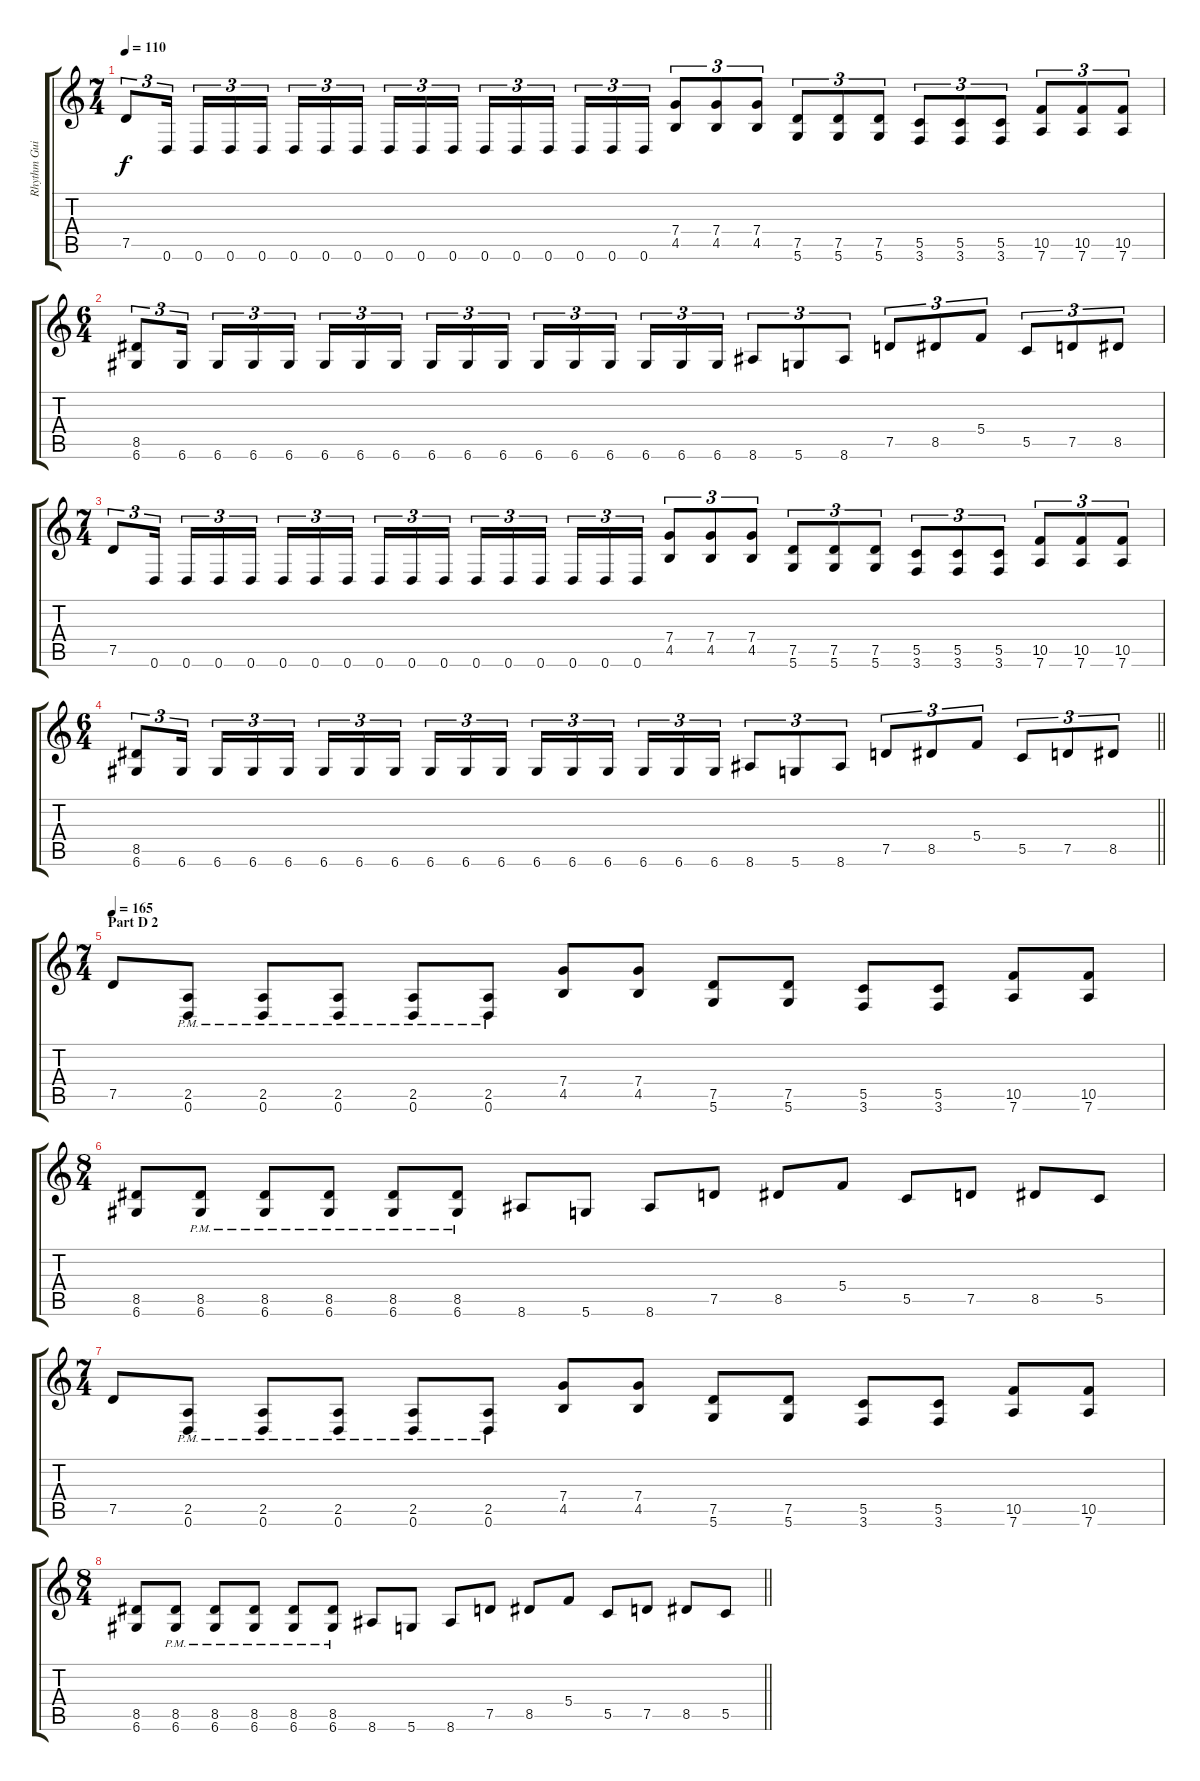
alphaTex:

\track ("Rhythm Guitar" "Rhythm Gui") {instrument distortionguitar}
\staff {score tabs}
\tuning (D4 A3 F3 C3 G2 D2) {hide}
\ts (7 4)
\tempo 110
\clef g2
\ks c
7.5.8{tu (3 2) dy f} 0.6.16{tu (3 2) beam splitsecondary} 0.6.16{tu (3 2)} 0.6.16{tu (3 2)} 0.6.16{tu (3 2)} 0.6.16{tu (3 2)} 0.6.16{tu (3 2)} 0.6.16{tu (3 2) beam splitsecondary} 0.6.16{tu (3 2)} 0.6.16{tu (3 2)} 0.6.16{tu (3 2)} 0.6.16{tu (3 2)} 0.6.16{tu (3 2)} 0.6.16{tu (3 2) beam splitsecondary} 0.6.16{tu (3 2)} 0.6.16{tu (3 2)} 0.6.16{tu (3 2)} (7.4 4.5).8{tu (3 2)} (7.4 4.5).8{tu (3 2)} (7.4 4.5).8{tu (3 2)} (7.5 5.6).8{tu (3 2)} (7.5 5.6).8{tu (3 2)} (7.5 5.6).8{tu (3 2)} (5.5 3.6).8{tu (3 2)} (5.5 3.6).8{tu (3 2)} (5.5 3.6).8{tu (3 2)} (10.5 7.6).8{tu (3 2)} (10.5 7.6).8{tu (3 2)} (10.5 7.6).8{tu (3 2)} |
\ts (6 4)
(8.5 6.6).8{tu (3 2)} 6.6.16{tu (3 2) beam splitsecondary} 6.6.16{tu (3 2)} 6.6.16{tu (3 2)} 6.6.16{tu (3 2) beam splitsecondary} 6.6.16{tu (3 2)} 6.6.16{tu (3 2)} 6.6.16{tu (3 2) beam splitsecondary} 6.6.16{tu (3 2)} 6.6.16{tu (3 2)} 6.6.16{tu (3 2) beam splitsecondary} 6.6.16{tu (3 2)} 6.6.16{tu (3 2)} 6.6.16{tu (3 2) beam splitsecondary} 6.6.16{tu (3 2)} 6.6.16{tu (3 2)} 6.6.16{tu (3 2)} 8.6.8{tu (3 2)} 5.6.8{tu (3 2)} 8.6.8{tu (3 2)} 7.5.8{tu (3 2)} 8.5.8{tu (3 2)} 5.4.8{tu (3 2)} 5.5.8{tu (3 2)} 7.5.8{tu (3 2)} 8.5.8{tu (3 2)} |
\ts (7 4)
7.5.8{tu (3 2)} 0.6.16{tu (3 2) beam splitsecondary} 0.6.16{tu (3 2)} 0.6.16{tu (3 2)} 0.6.16{tu (3 2)} 0.6.16{tu (3 2)} 0.6.16{tu (3 2)} 0.6.16{tu (3 2) beam splitsecondary} 0.6.16{tu (3 2)} 0.6.16{tu (3 2)} 0.6.16{tu (3 2)} 0.6.16{tu (3 2)} 0.6.16{tu (3 2)} 0.6.16{tu (3 2) beam splitsecondary} 0.6.16{tu (3 2)} 0.6.16{tu (3 2)} 0.6.16{tu (3 2)} (7.4 4.5).8{tu (3 2)} (7.4 4.5).8{tu (3 2)} (7.4 4.5).8{tu (3 2)} (7.5 5.6).8{tu (3 2)} (7.5 5.6).8{tu (3 2)} (7.5 5.6).8{tu (3 2)} (5.5 3.6).8{tu (3 2)} (5.5 3.6).8{tu (3 2)} (5.5 3.6).8{tu (3 2)} (10.5 7.6).8{tu (3 2)} (10.5 7.6).8{tu (3 2)} (10.5 7.6).8{tu (3 2)} |
\ts (6 4)
\barLineRight lightlight
(8.5 6.6).8{tu (3 2)} 6.6.16{tu (3 2) beam splitsecondary} 6.6.16{tu (3 2)} 6.6.16{tu (3 2)} 6.6.16{tu (3 2) beam splitsecondary} 6.6.16{tu (3 2)} 6.6.16{tu (3 2)} 6.6.16{tu (3 2) beam splitsecondary} 6.6.16{tu (3 2)} 6.6.16{tu (3 2)} 6.6.16{tu (3 2) beam splitsecondary} 6.6.16{tu (3 2)} 6.6.16{tu (3 2)} 6.6.16{tu (3 2) beam splitsecondary} 6.6.16{tu (3 2)} 6.6.16{tu (3 2)} 6.6.16{tu (3 2)} 8.6.8{tu (3 2)} 5.6.8{tu (3 2)} 8.6.8{tu (3 2)} 7.5.8{tu (3 2)} 8.5.8{tu (3 2)} 5.4.8{tu (3 2)} 5.5.8{tu (3 2)} 7.5.8{tu (3 2)} 8.5.8{tu (3 2)} |
\ts (7 4)
\section ("" "Part D 2")
\tempo 165
7.5.8 (2.5{pm} 0.6{pm}).8 (2.5{pm} 0.6{pm}).8 (2.5{pm} 0.6{pm}).8 (2.5{pm} 0.6{pm}).8 (2.5{pm} 0.6{pm}).8 (7.4 4.5).8 (7.4 4.5).8 (7.5 5.6).8 (7.5 5.6).8 (5.5 3.6).8 (5.5 3.6).8 (10.5 7.6).8 (10.5 7.6).8 |
\ts (8 4)
(8.5 6.6).8 (8.5{pm} 6.6{pm}).8 (8.5{pm} 6.6{pm}).8 (8.5{pm} 6.6{pm}).8 (8.5{pm} 6.6{pm}).8 (8.5{pm} 6.6{pm}).8 8.6.8 5.6.8 8.6.8 7.5.8 8.5.8 5.4.8 5.5.8 7.5.8 8.5.8 5.5.8 |
\ts (7 4)
7.5.8 (2.5{pm} 0.6{pm}).8 (2.5{pm} 0.6{pm}).8 (2.5{pm} 0.6{pm}).8 (2.5{pm} 0.6{pm}).8 (2.5{pm} 0.6{pm}).8 (7.4 4.5).8 (7.4 4.5).8 (7.5 5.6).8 (7.5 5.6).8 (5.5 3.6).8 (5.5 3.6).8 (10.5 7.6).8 (10.5 7.6).8 |
\ts (8 4)
\barLineRight lightlight
(8.5 6.6).8 (8.5{pm} 6.6{pm}).8 (8.5{pm} 6.6{pm}).8 (8.5{pm} 6.6{pm}).8 (8.5{pm} 6.6{pm}).8 (8.5{pm} 6.6{pm}).8 8.6.8 5.6.8 8.6.8 7.5.8 8.5.8 5.4.8 5.5.8 7.5.8 8.5.8 5.5.8
